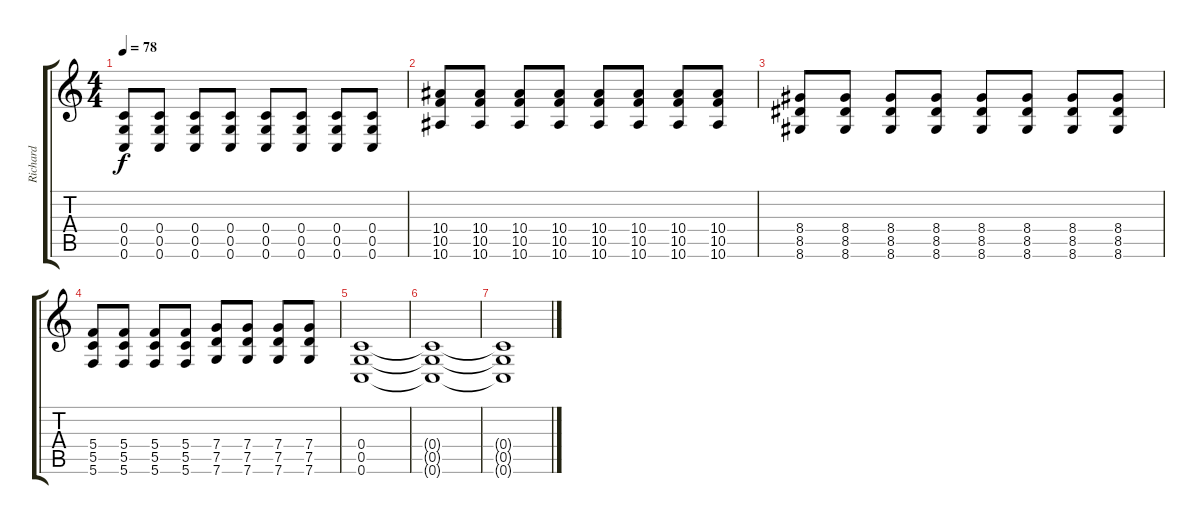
\track ("Richard" "Richard") {instrument electricguitarclean}
\staff {score tabs}
\tuning (D4 A3 F3 C3 G2 C2) {hide}
\ts (4 4)
\tempo 78
\clef g2
\ks c
(0.4 0.5 0.6).8{dy f} (0.4 0.5 0.6).8 (0.4 0.5 0.6).8 (0.4 0.5 0.6).8 (0.4 0.5 0.6).8 (0.4 0.5 0.6).8 (0.4 0.5 0.6).8 (0.4 0.5 0.6).8 |
(10.4 10.5 10.6).8 (10.4 10.5 10.6).8 (10.4 10.5 10.6).8 (10.4 10.5 10.6).8 (10.4 10.5 10.6).8 (10.4 10.5 10.6).8 (10.4 10.5 10.6).8 (10.4 10.5 10.6).8 |
(8.4 8.5 8.6).8 (8.4 8.5 8.6).8 (8.4 8.5 8.6).8 (8.4 8.5 8.6).8 (8.4 8.5 8.6).8 (8.4 8.5 8.6).8 (8.4 8.5 8.6).8 (8.4 8.5 8.6).8 |
(5.4 5.5 5.6).8 (5.4 5.5 5.6).8 (5.4 5.5 5.6).8 (5.4 5.5 5.6).8 (7.4 7.5 7.6).8 (7.4 7.5 7.6).8 (7.4 7.5 7.6).8 (7.4 7.5 7.6).8 |
(0.4 0.5 0.6).1 |
(0.4{t} 0.5{t} 0.6{t}).1 |
(0.4{t} 0.5{t} 0.6{t}).1
